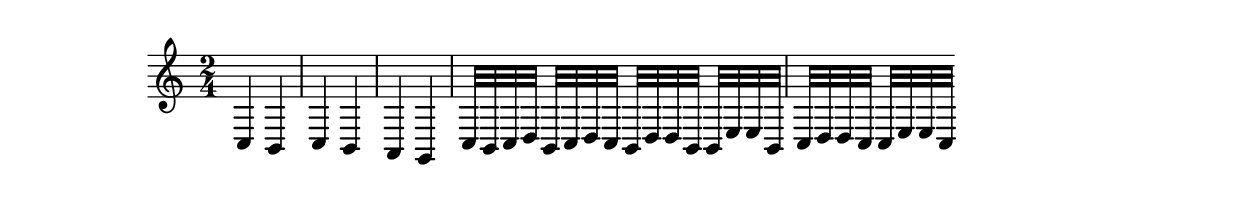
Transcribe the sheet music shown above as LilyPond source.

\header {
    texidoc = "Ledger lines are shortened when they are very close. This ensures
that  ledgers lines stay separate."
}
\version "2.7.32"

\layout {
    ragged-right = ##t
}

\relative {
\time 2/4 

c4
b
c4
b
a g
c32[ b c d]
b[ c d c]
b[ d d b]
b[ e e b]
c[ d d c]
c[ e e c]

     

}  
